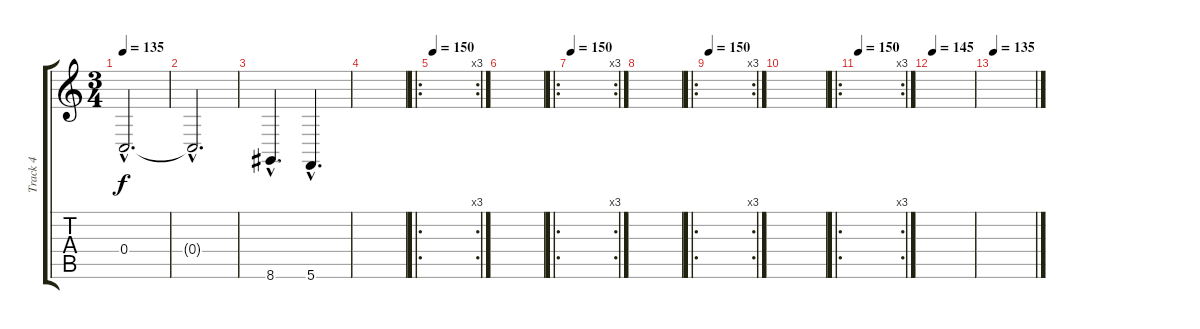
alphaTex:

\track ("Track 4" "Track 4") {instrument stringensemble1}
\staff {score tabs}
\tuning (D4 A3 F3 C3 G2 C2) {hide}
\ts (3 4)
\tempo 135
\clef g2
\ks c
0.4{hac t}.2{d dy f} |
0.4{hac t}.2{d} |
8.6{hac}.4{d} 5.6{hac}.4{d} |
|
\ro
\rc 3
\tempo 150
|
|
\ro
\rc 3
\tempo 150
|
|
\ro
\rc 3
\tempo 150
|
|
\ro
\rc 3
\tempo 150
|
\tempo 145
|
\tempo 135
